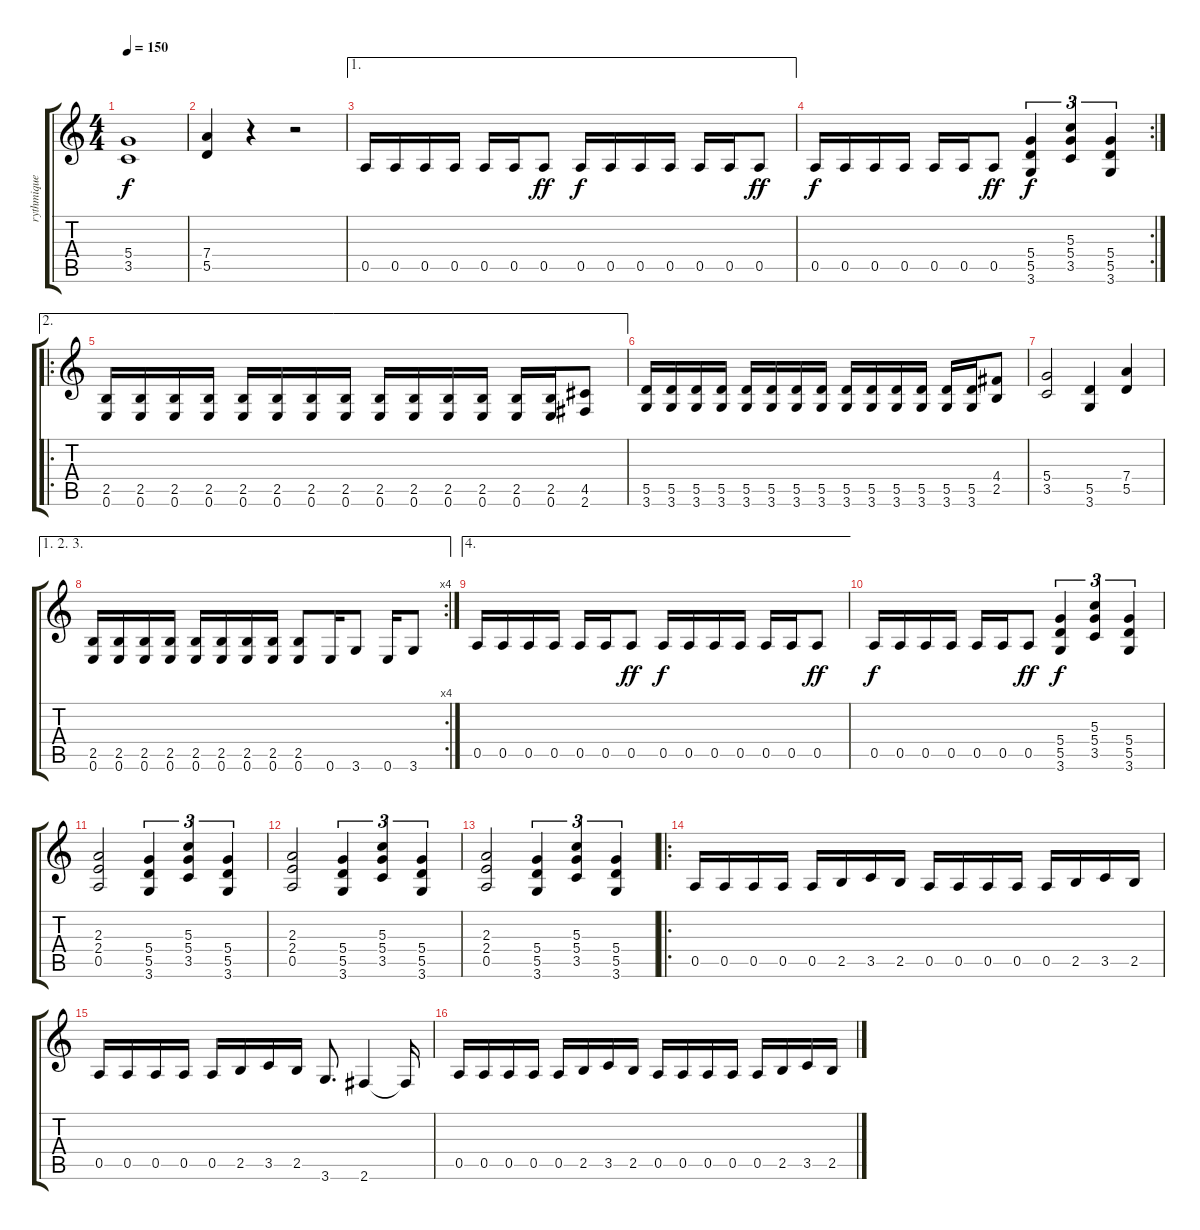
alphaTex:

\track ("rythmique" "rythmique") {instrument overdrivenguitar}
\staff {score tabs}
\tuning (E4 B3 G3 D3 A2 E2) {hide}
\ts (4 4)
\tempo 150
\clef g2
\ks c
(5.4 3.5).1{dy f} |
(7.4 5.5).4 r.4 r.2 |
\ae 1
0.5.16 0.5.16 0.5.16 0.5.16 0.5.16 0.5.16 0.5.8{dy ff} 0.5.16{dy f} 0.5.16 0.5.16 0.5.16 0.5.16 0.5.16 0.5.8{dy ff} |
\rc 2
0.5.16{dy f} 0.5.16 0.5.16 0.5.16 0.5.16 0.5.16 0.5.8{dy ff} (5.4 5.5 3.6).4{tu (3 2) dy f} (5.3 5.4 3.5).4{tu (3 2)} (5.4 5.5 3.6).4{tu (3 2)} |
\ae 2
\ro
(2.5 0.6).16 (2.5 0.6).16 (2.5 0.6).16 (2.5 0.6).16 (2.5 0.6).16 (2.5 0.6).16 (2.5 0.6).16 (2.5 0.6).16 (2.5 0.6).16 (2.5 0.6).16 (2.5 0.6).16 (2.5 0.6).16 (2.5 0.6).16 (2.5 0.6).16 (4.5 2.6).8 |
(5.5 3.6).16 (5.5 3.6).16 (5.5 3.6).16 (5.5 3.6).16 (5.5 3.6).16 (5.5 3.6).16 (5.5 3.6).16 (5.5 3.6).16 (5.5 3.6).16 (5.5 3.6).16 (5.5 3.6).16 (5.5 3.6).16 (5.5 3.6).16 (5.5 3.6).16 (4.4 2.5).8 |
(5.4 3.5).2 (5.5 3.6).4 (7.4 5.5).4 |
\ae (1 2 3)
\rc 4
(2.5 0.6).16 (2.5 0.6).16 (2.5 0.6).16 (2.5 0.6).16 (2.5 0.6).16 (2.5 0.6).16 (2.5 0.6).16 (2.5 0.6).16 (2.5 0.6).8 0.6.16 3.6.8 0.6.16 3.6.8 |
\ae 4
0.5.16 0.5.16 0.5.16 0.5.16 0.5.16 0.5.16 0.5.8{dy ff} 0.5.16{dy f} 0.5.16 0.5.16 0.5.16 0.5.16 0.5.16 0.5.8{dy ff} |
0.5.16{dy f} 0.5.16 0.5.16 0.5.16 0.5.16 0.5.16 0.5.8{dy ff} (5.4 5.5 3.6).4{tu (3 2) dy f} (5.3 5.4 3.5).4{tu (3 2)} (5.4 5.5 3.6).4{tu (3 2)} |
(2.3 2.4 0.5).2 (5.4 5.5 3.6).4{tu (3 2)} (5.3 5.4 3.5).4{tu (3 2)} (5.4 5.5 3.6).4{tu (3 2)} |
(2.3 2.4 0.5).2 (5.4 5.5 3.6).4{tu (3 2)} (5.3 5.4 3.5).4{tu (3 2)} (5.4 5.5 3.6).4{tu (3 2)} |
(2.3 2.4 0.5).2 (5.4 5.5 3.6).4{tu (3 2)} (5.3 5.4 3.5).4{tu (3 2)} (5.4 5.5 3.6).4{tu (3 2)} |
\ro
0.5.16 0.5.16 0.5.16 0.5.16 0.5.16 2.5.16 3.5.16 2.5.16 0.5.16 0.5.16 0.5.16 0.5.16 0.5.16 2.5.16 3.5.16 2.5.16 |
0.5.16 0.5.16 0.5.16 0.5.16 0.5.16 2.5.16 3.5.16 2.5.16 3.6.8{d} 2.6.4 2.6{t}.16 |
0.5.16 0.5.16 0.5.16 0.5.16 0.5.16 2.5.16 3.5.16 2.5.16 0.5.16 0.5.16 0.5.16 0.5.16 0.5.16 2.5.16 3.5.16 2.5.16
